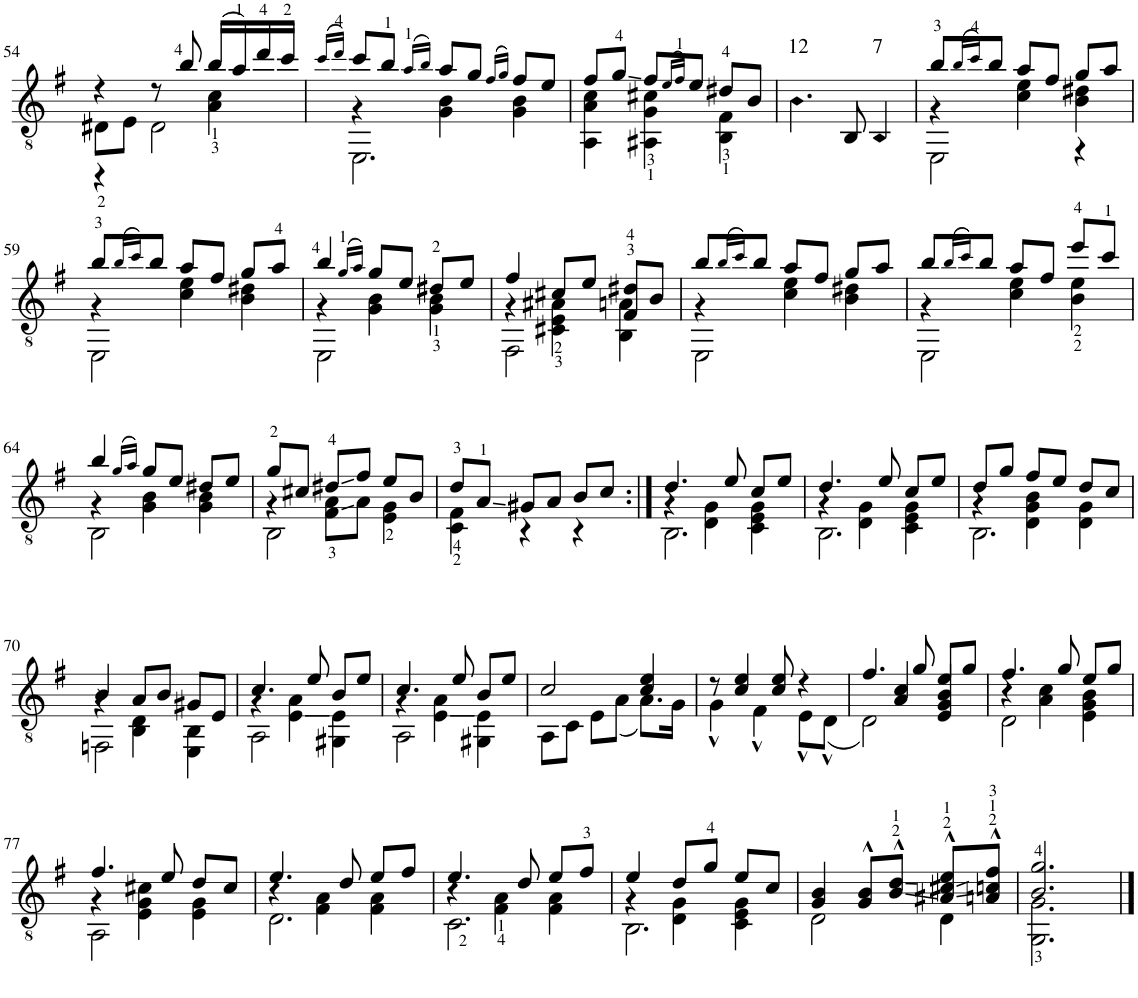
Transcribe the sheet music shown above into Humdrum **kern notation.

**kern
*part1
*staff1
*I"Guitar
*I'Guit.
!!LO:PB:g=z
*clefGv2
*k[f#]
*M3/4
=54
*^
*	*^
4r	8D#X\L	4r
.	8E\J	.
8r	2D#\	4ryy
8b/	.	.
(16b/LL	.	4A\ 4c\
16a/)	.	.
16dd/	.	.
16cc/JJ	.	.
=55	=55	=55
(16qcc/LL	.	.
16qdd/JJ)	.	.
8cc/L	4r	2.EE\
8b/J	.	.
(16qa/LL	.	.
16qb/JJ)	.	.
8a/L	4G\ 4B\	.
8g/J	.	.
(16qf#/LL	.	.
16qg/JJ)	.	.
8f#/L	4G\ 4B\	.
8e/J	.	.
*	*v	*v
=56	=56
8f#/L	4AA\ 4A\ 4c\
8g/J	.
8f#/L	4AA#X\ 4G\ 4c#X\
(16qe/LL	.
16qf#/JJ)	.
8e/J	.
8d#X/L	4BB\ 4F#\
8B/J	.
*v	*v
=57
!LO:TX:a:t=12
4.B\
8BB/
!LO:TX:a:t=7
4BB/
=58
*^
*	*^
8b/L	4r	2EE\
(16qb/LL	.	.
16qcc/JJ)	.	.
8b/J	.	.
8a/L	4c\ 4e\	.
8f#/J	.	.
8g/L	4B\ 4d#X\	4r
8a/J	.	.
!!LO:LB:g=z	!!	!!
=59	=59	=59
8b/L	4r	2EE\
(16qb/LL	.	.
16qcc/JJ)	.	.
8b/J	.	.
8a/L	4c\ 4e\	.
8f#/J	.	.
8g/L	4B\ 4d#X\	4ryy
8a/J	.	.
=60	=60	=60
4b/	4r	2EE\
(16qg/LL	.	.
16qa/JJ)	.	.
8g/L	4G\ 4B\	.
8e/J	.	.
8d#X/L	4G\ 4B\	4ryy
8e/J	.	.
=61	=61	=61
4f#/	4r	2FF#\
8c#X/L	4C#X\ 4E\ 4A#X\	.
8e/J	.	.
8F#/ 8d#X/L	4BB\ 4An\	4ryy
8B/J	.	.
=62	=62	=62
8b/L	4r	2EE\
(16qb/LL	.	.
16qcc/JJ)	.	.
8b/J	.	.
8a/L	4c\ 4e\	.
8f#/J	.	.
8g/L	4B\ 4d#X\	4ryy
8a/J	.	.
=63	=63	=63
8b/L	4r	2EE\
(16qb/LL	.	.
16qcc/JJ)	.	.
8b/J	.	.
8a/L	4c\ 4e\	.
8f#/J	.	.
8ee/L	4B\ 4e\	4ryy
8cc/J	.	.
!!LO:LB:g=z	!!	!!
=64	=64	=64
4b/	4r	2BB\
(16qg/LL	.	.
16qa/JJ)	.	.
8g/L	4G\ 4B\	.
8e/J	.	.
8d#X/L	4G\ 4B\	4ryy
8e/J	.	.
=65	=65	=65
8g/L	4r	2BB\
8c#X/J	.	.
8d#X/L	8F#\ 8A\L	.
8f#/J	8A\J	.
8e/L	4E\ 4G\	4ryy
8B/J	.	.
*	*v	*v
=66	=66
8d/L	4C\ 4F#\
8A/J	.
8G#X/L	4r
8A/J	.
8B/L	4r
8c/J	.
=67:|!	=67:|!
*	*^
4.d/	4r	2.BB\
.	4D\ 4G\	.
8e/	.	.
8c/L	4C\ 4E\ 4G\	.
8e/J	.	.
=68	=68	=68
4.d/	4r	2.BB\
.	4D\ 4G\	.
8e/	.	.
8c/L	4C\ 4E\ 4G\	.
8e/J	.	.
=69	=69	=69
8d/L	4r	2.BB\
8g/J	.	.
8f#/L	4D\ 4G\ 4B\	.
8e/J	.	.
8d/L	4D\ 4G\	.
8c/J	.	.
!!LO:LB:g=z	!!	!!
=70	=70	=70
4B/	4r	2FFn\
8A/L	4BB\ 4D\	.
8B/J	.	.
8G#X/L	4EE\ 4BB\	4ryy
8E/J	.	.
=71	=71	=71
4.c/	4r	2AA\
.	4E\ 4A\	.
8e/	.	.
8B/L	4GG#X\ 4E\	4ryy
8e/J	.	.
=72	=72	=72
4.c/	4r	2AA\
.	4E\ 4A\	.
8e/	.	.
8B/L	4GG#X\ 4E\	4ryy
8e/J	.	.
*	*v	*v
=73	=73
2c/	8AA\L
.	8C\J
.	8E\L
.	(8A\J
4c/ 4e/	8.A\L)
.	16G\Jk
=74	=74
8r	4G^^\
4c/ 4e/	.
.	4F#^^\
8c/ 8e/	.
4r	8E^^\L
.	(8D^^\J
=75	=75
*	*^
4.f#/	2D\)	4ryy
.	.	4A/ 4c/
8g/	.	.
8e/L	4ryy	4E/ 4G/ 4B/
8g/J	.	.
=76	=76	=76
4.f#/	4r	2D\
.	4A\ 4c\	.
8g/	.	.
8e/L	4E\ 4G\ 4B\	4ryy
8g/J	.	.
!!LO:LB:g=z	!!	!!
=77	=77	=77
4.f#/	4r	2AA\
.	4E\ 4G\ 4c#X\	.
8e/	.	.
8d/L	4E\ 4G\	4ryy
8c#/J	.	.
=78	=78	=78
4.e/	4r	2.D\
.	4F#\ 4A\	.
8d/	.	.
8e/L	4F#\ 4A\	.
8f#/J	.	.
=79	=79	=79
4.e/	4r	2.C\
.	4F#\ 4A\	.
8d/	.	.
8e/L	4F#\ 4A\	.
8f#/J	.	.
=80	=80	=80
4e/	4r	2.BB\
8d/L	4D\ 4G\	.
8g/J	.	.
8e/L	4C\ 4E\ 4G\	.
8c/J	.	.
*	*v	*v
=81	=81
4G/ 4B/	2D\
8G/^^ 8B/^^L	.
8B/^^ 8d/^^J	.
8A#X/^^ 8c#X/^^ 8e/^^L	4D\
8An/^^ 8cn/^^ 8f#/^^J	.
=82	=82
2.B/ 2.g/	2.GG\ 2.G\
*v	*v
==
*-
